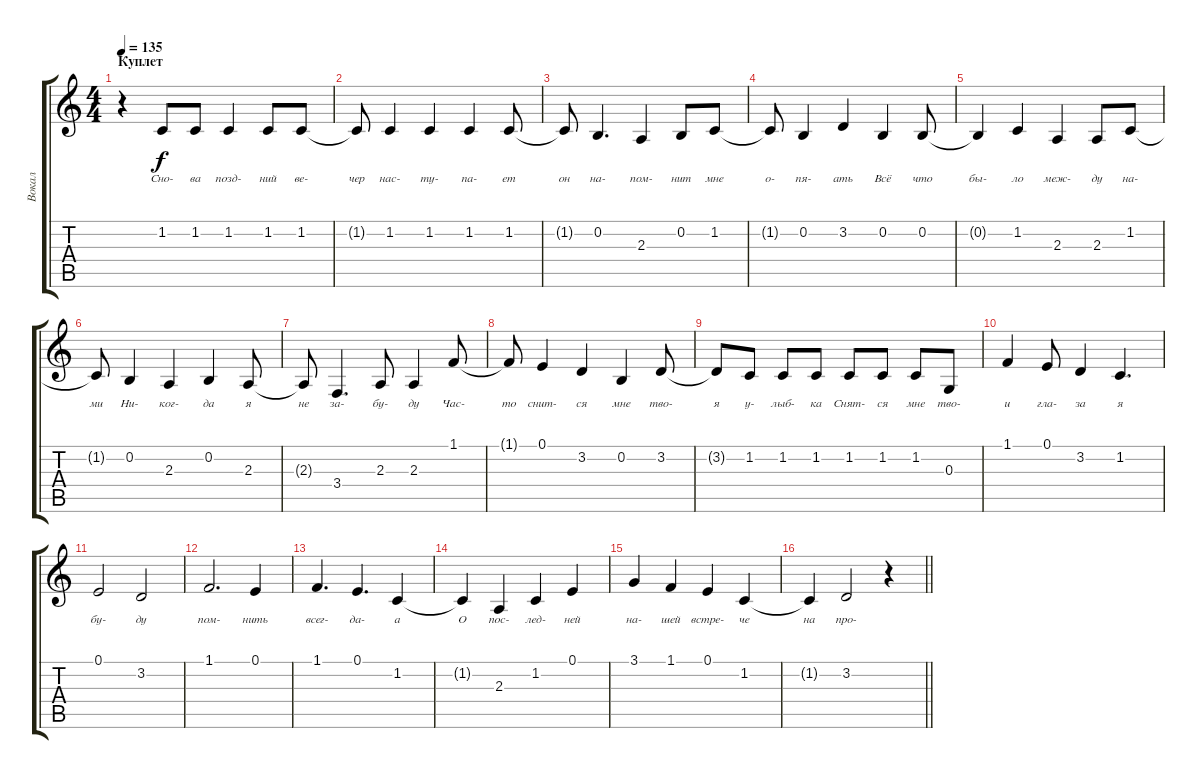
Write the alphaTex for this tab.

\track ("Вокал" "Вокал") {instrument lead2sawtooth}
\staff {score tabs}
\tuning (E4 B3 G3 D3 A2 E2) {hide}
\ts (4 4)
\section ("" "Куплет")
\tempo 135
\clef g2
\ks c
r.4{dy f} 1.2.8{lyrics (0 "Сно-") lyrics (1 "") lyrics (2 "") lyrics (3 "") lyrics (4 "")} 1.2.8{lyrics (0 "ва") lyrics (1 "") lyrics (2 "") lyrics (3 "") lyrics (4 "")} 1.2.4{lyrics (0 "позд-") lyrics (1 "") lyrics (2 "") lyrics (3 "") lyrics (4 "")} 1.2.8{lyrics (0 "ний") lyrics (1 "") lyrics (2 "") lyrics (3 "") lyrics (4 "")} 1.2.8{lyrics (0 "ве-") lyrics (1 "") lyrics (2 "") lyrics (3 "") lyrics (4 "")} |
1.2{t}.8{lyrics (0 "чер") lyrics (1 "") lyrics (2 "") lyrics (3 "") lyrics (4 "")} 1.2.4{lyrics (0 "нас-") lyrics (1 "") lyrics (2 "") lyrics (3 "") lyrics (4 "")} 1.2.4{lyrics (0 "ту-") lyrics (1 "") lyrics (2 "") lyrics (3 "") lyrics (4 "")} 1.2.4{lyrics (0 "па-") lyrics (1 "") lyrics (2 "") lyrics (3 "") lyrics (4 "")} 1.2.8{lyrics (0 "ет") lyrics (1 "") lyrics (2 "") lyrics (3 "") lyrics (4 "")} |
1.2{t}.8{lyrics (0 "он") lyrics (1 "") lyrics (2 "") lyrics (3 "") lyrics (4 "")} 0.2.4{d lyrics (0 "на-") lyrics (1 "") lyrics (2 "") lyrics (3 "") lyrics (4 "")} 2.3.4{lyrics (0 "пом-") lyrics (1 "") lyrics (2 "") lyrics (3 "") lyrics (4 "")} 0.2.8{lyrics (0 "нит") lyrics (1 "") lyrics (2 "") lyrics (3 "") lyrics (4 "")} 1.2.8{lyrics (0 "мне") lyrics (1 "") lyrics (2 "") lyrics (3 "") lyrics (4 "")} |
1.2{t}.8{lyrics (0 "о-") lyrics (1 "") lyrics (2 "") lyrics (3 "") lyrics (4 "")} 0.2.4{lyrics (0 "пя-") lyrics (1 "") lyrics (2 "") lyrics (3 "") lyrics (4 "")} 3.2.4{lyrics (0 "ать") lyrics (1 "") lyrics (2 "") lyrics (3 "") lyrics (4 "")} 0.2.4{lyrics (0 "Всё") lyrics (1 "") lyrics (2 "") lyrics (3 "") lyrics (4 "")} 0.2.8{lyrics (0 "что") lyrics (1 "") lyrics (2 "") lyrics (3 "") lyrics (4 "")} |
0.2{t}.4{lyrics (0 "бы-") lyrics (1 "") lyrics (2 "") lyrics (3 "") lyrics (4 "")} 1.2.4{lyrics (0 "ло") lyrics (1 "") lyrics (2 "") lyrics (3 "") lyrics (4 "")} 2.3.4{lyrics (0 "меж-") lyrics (1 "") lyrics (2 "") lyrics (3 "") lyrics (4 "")} 2.3.8{lyrics (0 "ду") lyrics (1 "") lyrics (2 "") lyrics (3 "") lyrics (4 "")} 1.2.8{lyrics (0 "на-") lyrics (1 "") lyrics (2 "") lyrics (3 "") lyrics (4 "")} |
1.2{t}.8{lyrics (0 "ми") lyrics (1 "") lyrics (2 "") lyrics (3 "") lyrics (4 "")} 0.2.4{lyrics (0 "Ни-") lyrics (1 "") lyrics (2 "") lyrics (3 "") lyrics (4 "")} 2.3.4{lyrics (0 "ког-") lyrics (1 "") lyrics (2 "") lyrics (3 "") lyrics (4 "")} 0.2.4{lyrics (0 "да") lyrics (1 "") lyrics (2 "") lyrics (3 "") lyrics (4 "")} 2.3.8{lyrics (0 "я") lyrics (1 "") lyrics (2 "") lyrics (3 "") lyrics (4 "")} |
2.3{t}.8{lyrics (0 "не") lyrics (1 "") lyrics (2 "") lyrics (3 "") lyrics (4 "")} 3.4.4{d lyrics (0 "за-") lyrics (1 "") lyrics (2 "") lyrics (3 "") lyrics (4 "")} 2.3.8{lyrics (0 "бу-") lyrics (1 "") lyrics (2 "") lyrics (3 "") lyrics (4 "")} 2.3.4{lyrics (0 "ду") lyrics (1 "") lyrics (2 "") lyrics (3 "") lyrics (4 "")} 1.1.8{lyrics (0 "Час-") lyrics (1 "") lyrics (2 "") lyrics (3 "") lyrics (4 "")} |
1.1{t}.8{lyrics (0 "то") lyrics (1 "") lyrics (2 "") lyrics (3 "") lyrics (4 "")} 0.1.4{lyrics (0 "снит-") lyrics (1 "") lyrics (2 "") lyrics (3 "") lyrics (4 "")} 3.2.4{lyrics (0 "ся") lyrics (1 "") lyrics (2 "") lyrics (3 "") lyrics (4 "")} 0.2.4{lyrics (0 "мне") lyrics (1 "") lyrics (2 "") lyrics (3 "") lyrics (4 "")} 3.2.8{lyrics (0 "тво-") lyrics (1 "") lyrics (2 "") lyrics (3 "") lyrics (4 "")} |
3.2{t}.8{lyrics (0 "я") lyrics (1 "") lyrics (2 "") lyrics (3 "") lyrics (4 "")} 1.2.8{lyrics (0 "у-") lyrics (1 "") lyrics (2 "") lyrics (3 "") lyrics (4 "")} 1.2.8{lyrics (0 "лыб-") lyrics (1 "") lyrics (2 "") lyrics (3 "") lyrics (4 "")} 1.2.8{lyrics (0 "ка") lyrics (1 "") lyrics (2 "") lyrics (3 "") lyrics (4 "")} 1.2.8{lyrics (0 "Снят-") lyrics (1 "") lyrics (2 "") lyrics (3 "") lyrics (4 "")} 1.2.8{lyrics (0 "ся") lyrics (1 "") lyrics (2 "") lyrics (3 "") lyrics (4 "")} 1.2.8{lyrics (0 "мне") lyrics (1 "") lyrics (2 "") lyrics (3 "") lyrics (4 "")} 0.3.8{lyrics (0 "тво-") lyrics (1 "") lyrics (2 "") lyrics (3 "") lyrics (4 "")} |
1.1.4{lyrics (0 "и") lyrics (1 "") lyrics (2 "") lyrics (3 "") lyrics (4 "")} 0.1.8{lyrics (0 "гла-") lyrics (1 "") lyrics (2 "") lyrics (3 "") lyrics (4 "")} 3.2.4{lyrics (0 "за") lyrics (1 "") lyrics (2 "") lyrics (3 "") lyrics (4 "")} 1.2.4{d lyrics (0 "я") lyrics (1 "") lyrics (2 "") lyrics (3 "") lyrics (4 "")} |
0.1.2{lyrics (0 "бу-") lyrics (1 "") lyrics (2 "") lyrics (3 "") lyrics (4 "")} 3.2.2{lyrics (0 "ду") lyrics (1 "") lyrics (2 "") lyrics (3 "") lyrics (4 "")} |
1.1.2{d lyrics (0 "пом-") lyrics (1 "") lyrics (2 "") lyrics (3 "") lyrics (4 "")} 0.1.4{lyrics (0 "нить") lyrics (1 "") lyrics (2 "") lyrics (3 "") lyrics (4 "")} |
1.1.4{d lyrics (0 "всег-") lyrics (1 "") lyrics (2 "") lyrics (3 "") lyrics (4 "")} 0.1.4{d lyrics (0 "да-") lyrics (1 "") lyrics (2 "") lyrics (3 "") lyrics (4 "")} 1.2.4{lyrics (0 "а") lyrics (1 "") lyrics (2 "") lyrics (3 "") lyrics (4 "")} |
1.2{t}.4{lyrics (0 "О") lyrics (1 "") lyrics (2 "") lyrics (3 "") lyrics (4 "")} 2.3.4{lyrics (0 "пос-") lyrics (1 "") lyrics (2 "") lyrics (3 "") lyrics (4 "")} 1.2.4{lyrics (0 "лед-") lyrics (1 "") lyrics (2 "") lyrics (3 "") lyrics (4 "")} 0.1.4{lyrics (0 "ней") lyrics (1 "") lyrics (2 "") lyrics (3 "") lyrics (4 "")} |
3.1.4{lyrics (0 "на-") lyrics (1 "") lyrics (2 "") lyrics (3 "") lyrics (4 "")} 1.1.4{lyrics (0 "шей") lyrics (1 "") lyrics (2 "") lyrics (3 "") lyrics (4 "")} 0.1.4{lyrics (0 "встре-") lyrics (1 "") lyrics (2 "") lyrics (3 "") lyrics (4 "")} 1.2.4{lyrics (0 "че") lyrics (1 "") lyrics (2 "") lyrics (3 "") lyrics (4 "")} |
\barLineRight lightlight
1.2{t}.4{lyrics (0 "на") lyrics (1 "") lyrics (2 "") lyrics (3 "") lyrics (4 "")} 3.2.2{lyrics (0 "про-") lyrics (1 "") lyrics (2 "") lyrics (3 "") lyrics (4 "")} r.4
